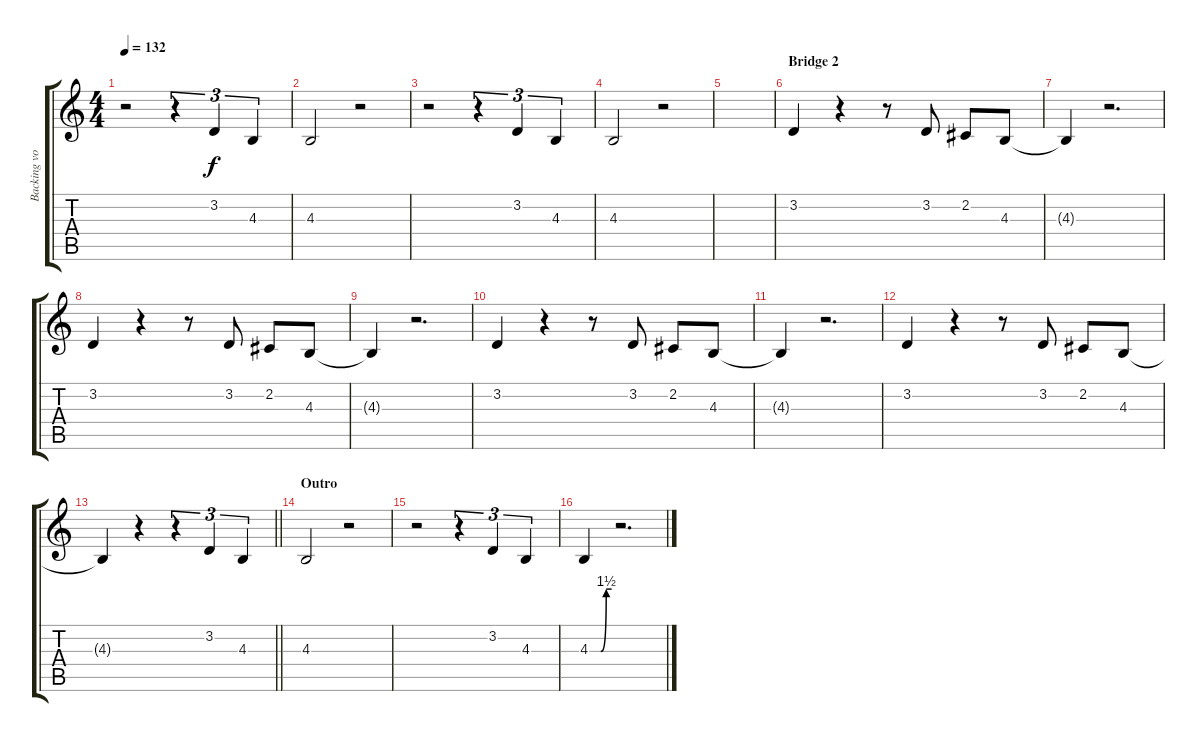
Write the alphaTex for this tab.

\track ("Backing vocals" "Backing vo") {instrument viola}
\staff {score tabs}
\tuning (E4 B3 G3 D3 A2 E2) {hide}
\ts (4 4)
\tempo 132
\clef g2
\ks c
r.2{dy f} r.4{tu (3 2)} 3.2.4{tu (3 2)} 4.3.4{tu (3 2)} |
4.3.2 r.2 |
r.2 r.4{tu (3 2)} 3.2.4{tu (3 2)} 4.3.4{tu (3 2)} |
4.3.2 r.2 |
|
\section ("" "Bridge 2")
3.2.4 r.4 r.8 3.2.8 2.2.8 4.3.8 |
4.3{t}.4 r.2{d} |
3.2.4 r.4 r.8 3.2.8 2.2.8 4.3.8 |
4.3{t}.4 r.2{d} |
3.2.4 r.4 r.8 3.2.8 2.2.8 4.3.8 |
4.3{t}.4 r.2{d} |
3.2.4 r.4 r.8 3.2.8 2.2.8 4.3.8 |
\barLineRight lightlight
4.3{t}.4 r.4 r.4{tu (3 2)} 3.2.4{tu (3 2)} 4.3.4{tu (3 2)} |
\section ("" "Outro")
4.3.2 r.2 |
r.2 r.4{tu (3 2)} 3.2.4{tu (3 2)} 4.3.4{tu (3 2)} |
4.3{be (custom 0 0 30 0 45 6 60 6)}.4 r.2{d}
